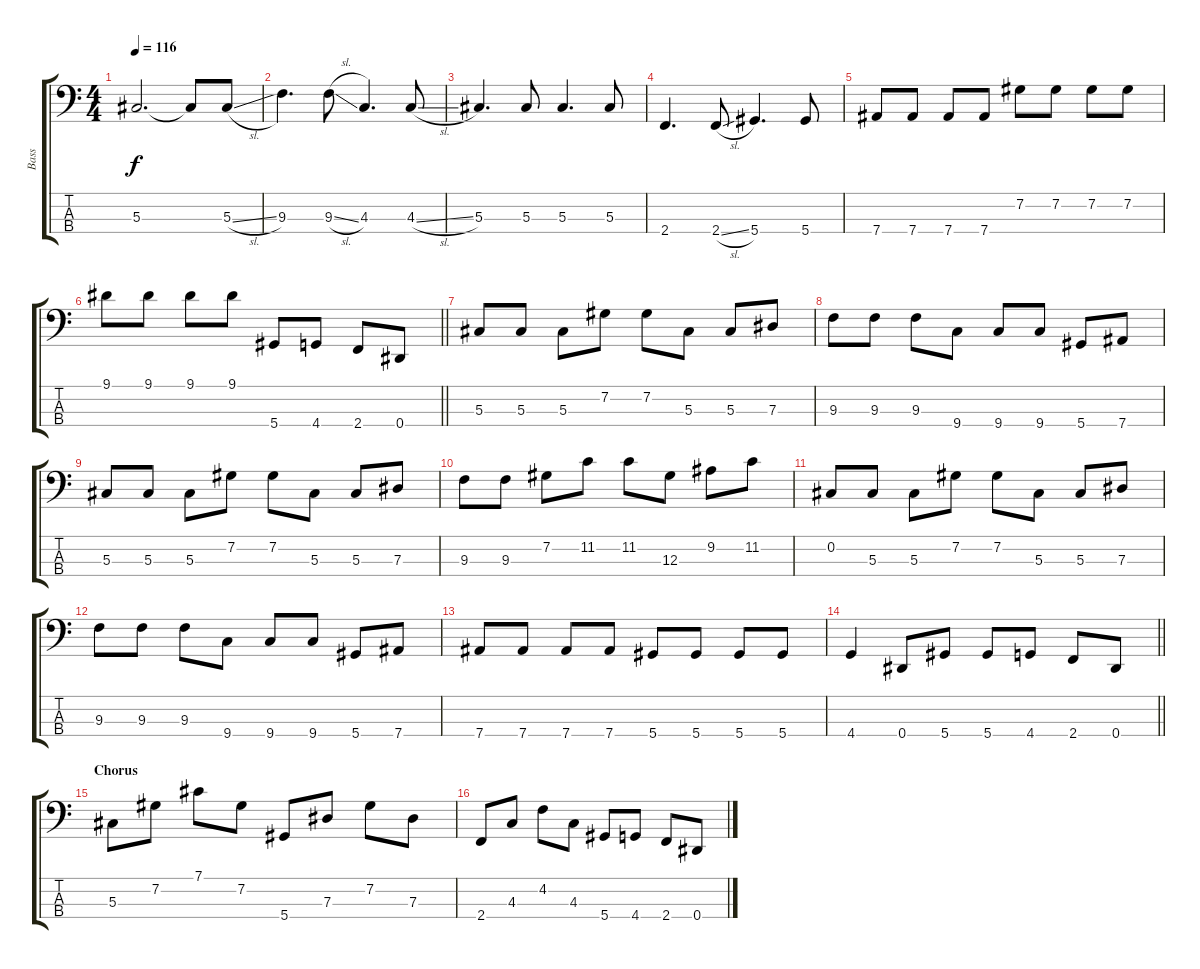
\track ("Bass" "Bass") {instrument electricbassfinger}
\staff {score tabs}
\tuning (Gb2 Db2 Ab1 Eb1) {hide}
\ts (4 4)
\tempo 116
\clef f4
\ks c
5.3.2{d dy f} 5.3{t}.8 5.3{sl}.8 |
9.3.4{d} 9.3{sl}.8 4.3.4{d} 4.3{sl}.8 |
5.3.4{d} 5.3.8 5.3.4{d} 5.3.8 |
2.4.4{d} 2.4{sl}.8 5.4.4{d} 5.4.8 |
7.4.8 7.4.8 7.4.8 7.4.8 7.2.8 7.2.8 7.2.8 7.2.8 |
\barLineRight lightlight
9.1.8 9.1.8 9.1.8 9.1.8 5.4.8 4.4.8 2.4.8 0.4.8 |
5.3.8 5.3.8 5.3.8 7.2.8 7.2.8 5.3.8 5.3.8 7.3.8 |
9.3.8 9.3.8 9.3.8 9.4.8 9.4.8 9.4.8 5.4.8 7.4.8 |
5.3.8 5.3.8 5.3.8 7.2.8 7.2.8 5.3.8 5.3.8 7.3.8 |
9.3.8 9.3.8 7.2.8 11.2.8 11.2.8 12.3.8 9.2.8 11.2.8 |
0.2.8 5.3.8 5.3.8 7.2.8 7.2.8 5.3.8 5.3.8 7.3.8 |
9.3.8 9.3.8 9.3.8 9.4.8 9.4.8 9.4.8 5.4.8 7.4.8 |
7.4.8 7.4.8 7.4.8 7.4.8 5.4.8 5.4.8 5.4.8 5.4.8 |
\barLineRight lightlight
4.4.4 0.4.8 5.4.8 5.4.8 4.4.8 2.4.8 0.4.8 |
\section ("" "Chorus")
5.3.8 7.2.8 7.1.8 7.2.8 5.4.8 7.3.8 7.2.8 7.3.8 |
2.4.8 4.3.8 4.2.8 4.3.8 5.4.8 4.4.8 2.4.8 0.4.8
